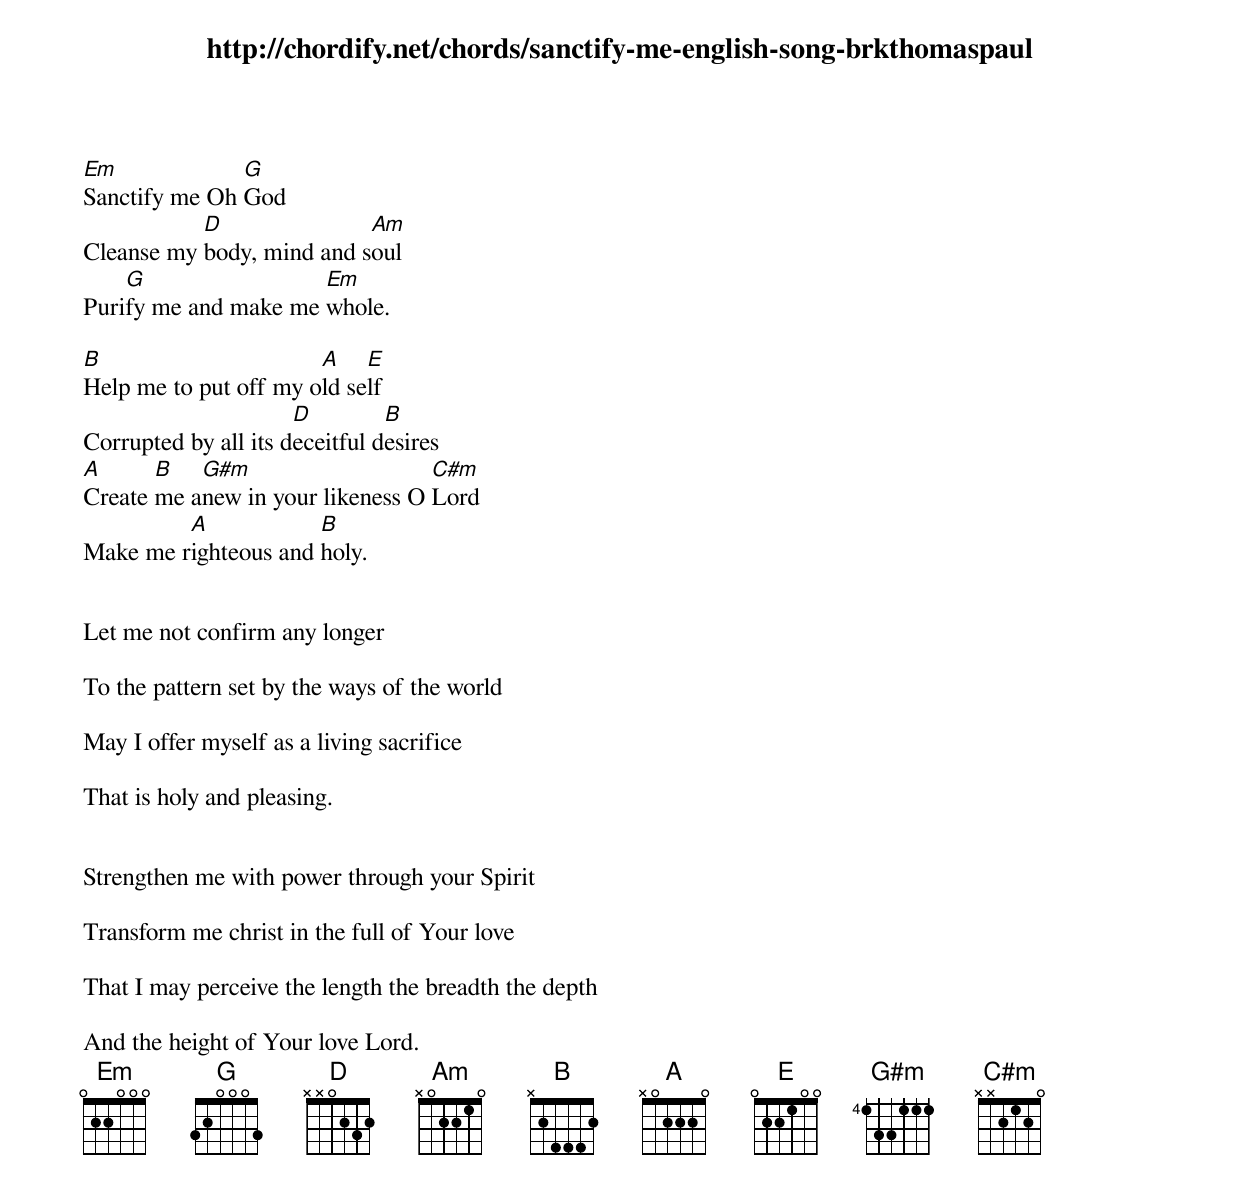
http://chordify.net/chords/sanctify-me-english-song-brkthomaspaul

Em             G
Sanctify me Oh God
           D               Am
Cleanse my body, mind and soul
    G                 Em
Purify me and make me whole.

B                      A    E
Help me to put off my old self
                      D         B
Corrupted by all its deceitful desires
A      B   G#m                    C#m
Create me anew in your likeness O Lord
         A            B
Make me righteous and holy.


Let me not confirm any longer

To the pattern set by the ways of the world

May I offer myself as a living sacrifice

That is holy and pleasing.


Strengthen me with power through your Spirit

Transform me christ in the full of Your love

That I may perceive the length the breadth the depth

And the height of Your love Lord.
